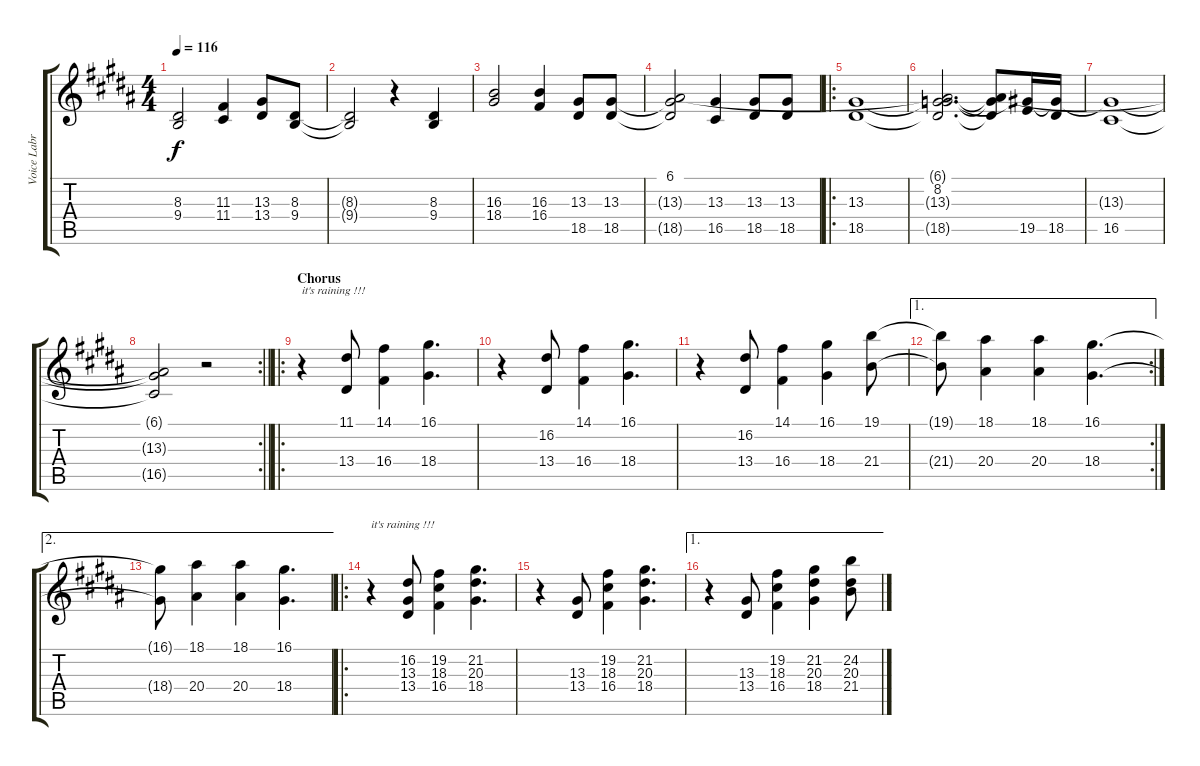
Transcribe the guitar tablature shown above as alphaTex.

\track ("Voice Labrie" "Voice Labr") {instrument altosax}
\staff {score tabs}
\tuning (E4 B3 G3 D3 A2 E2) {hide}
\ts (4 4)
\tempo 116
\clef g2
\ks g#minor
(8.3 9.4).2{dy f} (11.3 11.4).4 (13.3 13.4).8 (8.3 9.4).8 |
(8.3{t} 9.4{t}).2 r.4 (8.3 9.4).4 |
(16.3 18.4).2 (16.3 16.4).4 (13.3 18.5).8 (13.3 18.5).8 |
\ks b
(6.1 13.3{t} 18.5{t}).2 (13.3 16.5).4 (13.3 18.5).8 (13.3 18.5).8 |
\ro
\ks g#minor
(13.3 18.5).1 |
\ks b
(6.1{t} 8.2 13.3{t} 18.5{t}).2{d} (6.1{t} 8.2{t} 18.5{t}).8 (13.3{t} 19.5).16 (13.3{t} 18.5).16 |
\ks g#minor
(13.3{t} 16.5).1 |
\rc 2
\barLineRight lightlight
(6.1{t} 13.3{t} 16.5{t}).2 r.2 |
\ro
\section ("" "Chorus")
r.4{txt "it's raining !!!"} (11.1 13.4).8 (14.1 16.4).4 (16.1 18.4).4{d} |
\ks b
r.4 (16.2 13.4).8 (14.1 16.4).4 (16.1 18.4).4{d} |
\ks g#minor
r.4 (16.2 13.4).8 (14.1 16.4).4 (16.1 18.4).4 (19.1 21.4).8 |
\ae 1
\rc 2
(19.1{t} 21.4{t}).8 (18.1 20.4).4 (18.1 20.4).4 (16.1 18.4).4{d} |
\ae 2
(16.1{t} 18.4{t}).8 (18.1 20.4).4 (18.1 20.4).4 (16.1 18.4).4{d} |
\ro
r.4{txt "it's raining !!!"} (16.2 13.3 13.4).8 (19.2 18.3 16.4).4 (21.2 20.3 18.4).4{d} |
\ks b
r.4 (13.3 13.4).8 (19.2 18.3 16.4).4 (21.2 20.3 18.4).4{d} |
\ae 1
r.4 (13.3 13.4).8 (19.2 18.3 16.4).4 (21.2 20.3 18.4).4 (24.2 20.3 21.4).8
